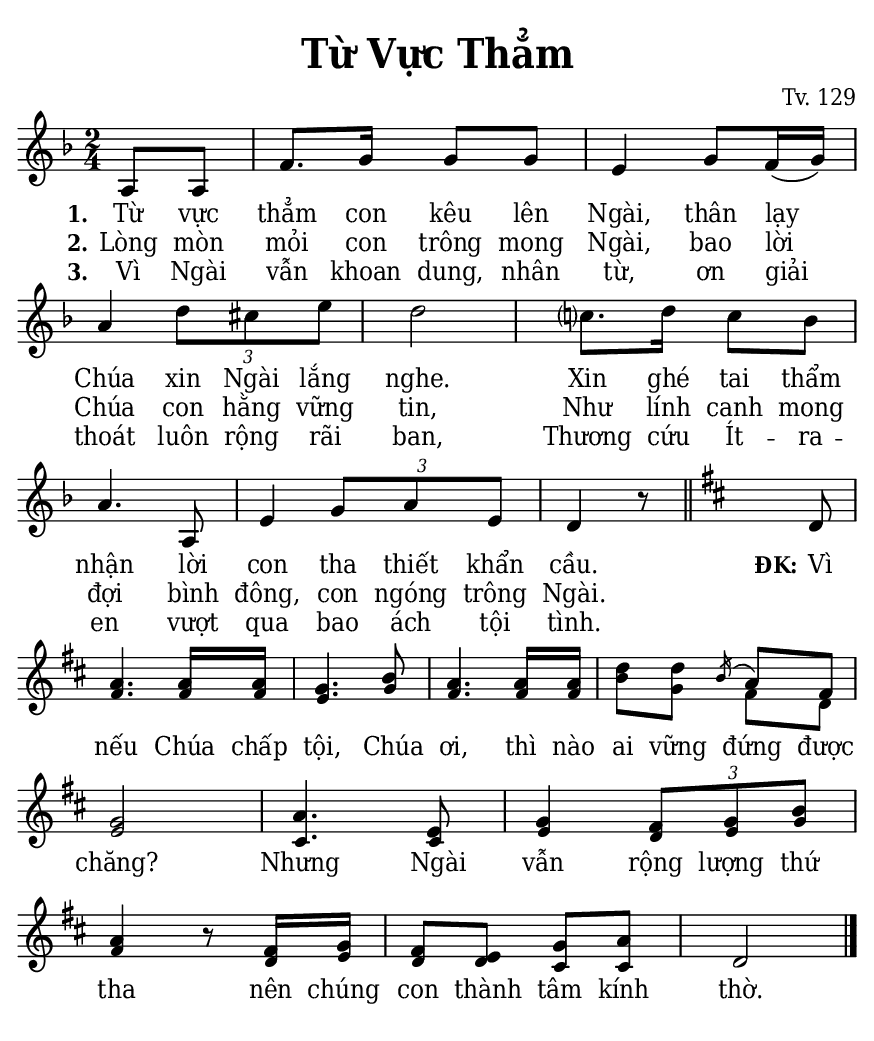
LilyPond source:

% Cài đặt chung\
\version "2.22.1"
\include "english.ly"

\header {
  title = \markup { \fontsize #1 "Từ Vực Thẳm" }
  composer = "Tv. 129"
  %arranger = "Lm. Kim Long"
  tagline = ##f
}

% Nhạc phiên khúc
nhacPhienKhucSop = \relative c' {
  \partial 4 a8 a |
  f'8. g16 g8 g 
  e4 g8 f16 (g) |
  a4 \tuplet 3/2 { d8 cs e } |
  d2 |
  c!?8. d16 c8 bf |
  a4. a,8 |
  e'4 \tuplet 3/2 { g8 a e } |
  \partial 4. d4 r8 \bar "||"
  
  \set Staff.explicitKeySignatureVisibility = #end-of-line-invisible
  \set Staff.printKeyCancellation = ##f
  \key d \major
  \partial 8 d8 |
  a'4. a16 a |
  g4. b8 |
  a4. a16 a |
  d8 d \slashedGrace { b16 ( } a8) fs |
  g2 |
  a4. e8 |
  g4 \tuplet 3/2 { fs8 g b } |
  a4 r8 fs16 g |
  fs8 e g a |
  d,2 \bar "|."
}

nhacPhienKhucAlto = \relative c' {
  r4 |
  R2*7
  r4.
  
  \key d \major
  d8 |
  fs4. fs16 fs |
  e4. g8 |
  fs4. fs16 fs |
  b8 g fs [d] |
  e2 |
  cs4. cs8 |
  e4 \tuplet 3/2 { d8 e g } |
  fs4 r8 d16 e |
  d8 d cs cs |
  d2
}

% Lời phiên khúc
loiPhienKhucSop = \lyrics {
  <<
    {
      \set stanza = "1."
      Từ vực thẳm con kêu lên Ngài,
      thân lạy Chúa xin Ngài lắng nghe.
      Xin ghé tai thẩm nhận lời con
      tha thiết khẩn cầu.
    }
    \new Lyrics {
	    \set associatedVoice = "beSop"
	    \set stanza = "2."
	    Lòng mòn mỏi con trông mong Ngài,
	    bao lời Chúa con hằng vững tin,
	    Như lính canh mong đợi bình đông,
	    con ngóng trông Ngài.
    }
    \new Lyrics {
	    \set associatedVoice = "beSop"
	    \set stanza = "3."
	    Vì Ngài vẫn khoan dung, nhân từ,
	    ơn giải thoát luôn rộng rãi ban,
	    Thương cứu Ít -- ra -- en vượt qua bao ách tội tình.
    }
  >>
  \set stanza = "ĐK:"
  Vì nếu Chúa chấp tội, Chúa ơi,
  thì nào ai vững đứng được chăng?
  Nhưng Ngài vẫn rộng lượng thứ tha
  nên chúng con thành tâm kính thờ.
}

% Dàn trang
\paper {
  #(set-paper-size "a5")
  top-margin = 3\mm
  bottom-margin = 3\mm
  left-margin = 3\mm
  right-margin = 3\mm
  indent = #0
  #(define fonts
	 (make-pango-font-tree "Deja Vu Serif Condensed"
	 		       "Deja Vu Serif Condensed"
			       "Deja Vu Serif Condensed"
			       (/ 20 20)))
  print-page-number = ##f
  page-count = 1
}

TongNhip = {
  \key f \major \time 2/4
  \set Timing.beamExceptions = #'()
  \set Timing.baseMoment = #(ly:make-moment 1/4)
}

% Đổi kích thước nốt cho bè phụ
notBePhu =
#(define-music-function (font-size music) (number? ly:music?)
   (for-some-music
     (lambda (m)
       (if (music-is-of-type? m 'rhythmic-event)
           (begin
             (set! (ly:music-property m 'tweaks)
                   (cons `(font-size . ,font-size)
                         (ly:music-property m 'tweaks)))
             #t)
           #f))
     music)
   music)

\score {
  \new ChoirStaff <<
    \new Staff \with {
        \consists "Merge_rests_engraver"
        printPartCombineTexts = ##f
      }
      <<
      \new Voice \TongNhip \partCombine 
        \nhacPhienKhucSop
        \notBePhu -1 { \nhacPhienKhucAlto }
      \new NullVoice = beSop \nhacPhienKhucSop
      \new Lyrics \lyricsto beSop \loiPhienKhucSop
      >>
  >>
  \layout {
    %\override Staff.TimeSignature.transparent = ##t
    \override Lyrics.LyricSpace.minimum-distance = #1.5
    \override Score.BarNumber.break-visibility = ##(#f #f #f)
    \override Score.SpacingSpanner.uniform-stretching = ##t
  } 
}
